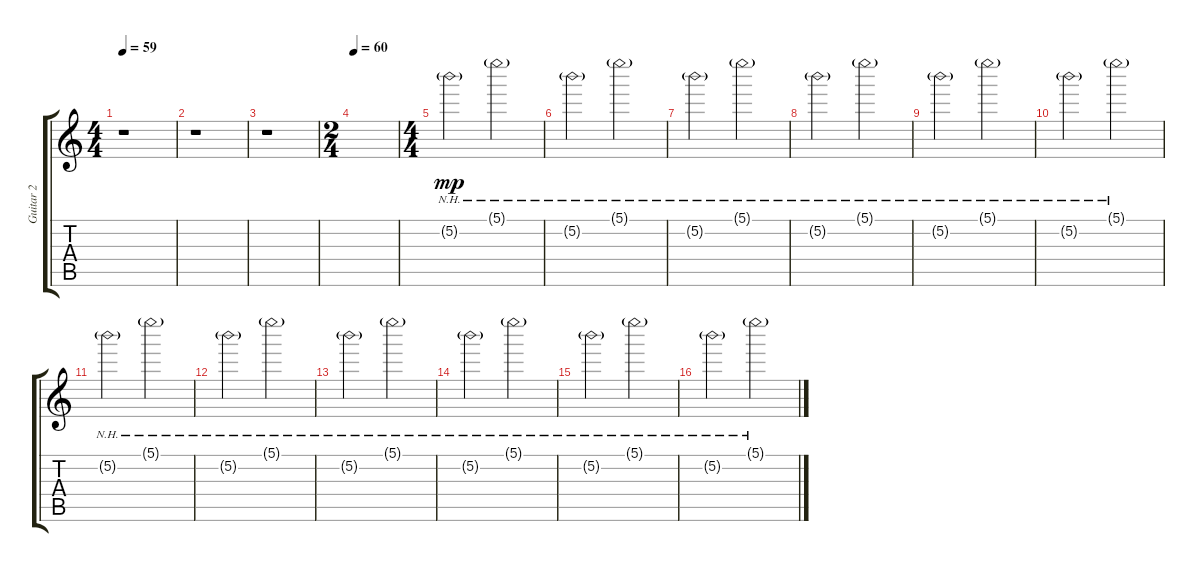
\track ("Guitar 2" "Guitar 2") {instrument electricguitarclean}
\staff {score tabs}
\tuning (E4 B3 G3 D3 A2 E2) {hide}
\ts (4 4)
\tempo 59
\clef g2
\ks c
r.1{dy f} |
r.1 |
r.1 |
\ts (2 4)
\tempo 60
|
\ts (4 4)
5.2{nh g}.2{dy mp} 5.1{nh g}.2 |
5.2{nh g}.2 5.1{nh g}.2 |
5.2{nh g}.2 5.1{nh g}.2 |
5.2{nh g}.2 5.1{nh g}.2 |
5.2{nh g}.2 5.1{nh g}.2 |
5.2{nh g}.2 5.1{nh g}.2 |
5.2{nh g}.2 5.1{nh g}.2 |
5.2{nh g}.2 5.1{nh g}.2 |
5.2{nh g}.2 5.1{nh g}.2 |
5.2{nh g}.2 5.1{nh g}.2 |
5.2{nh g}.2 5.1{nh g}.2 |
5.2{nh g}.2 5.1{nh g}.2
